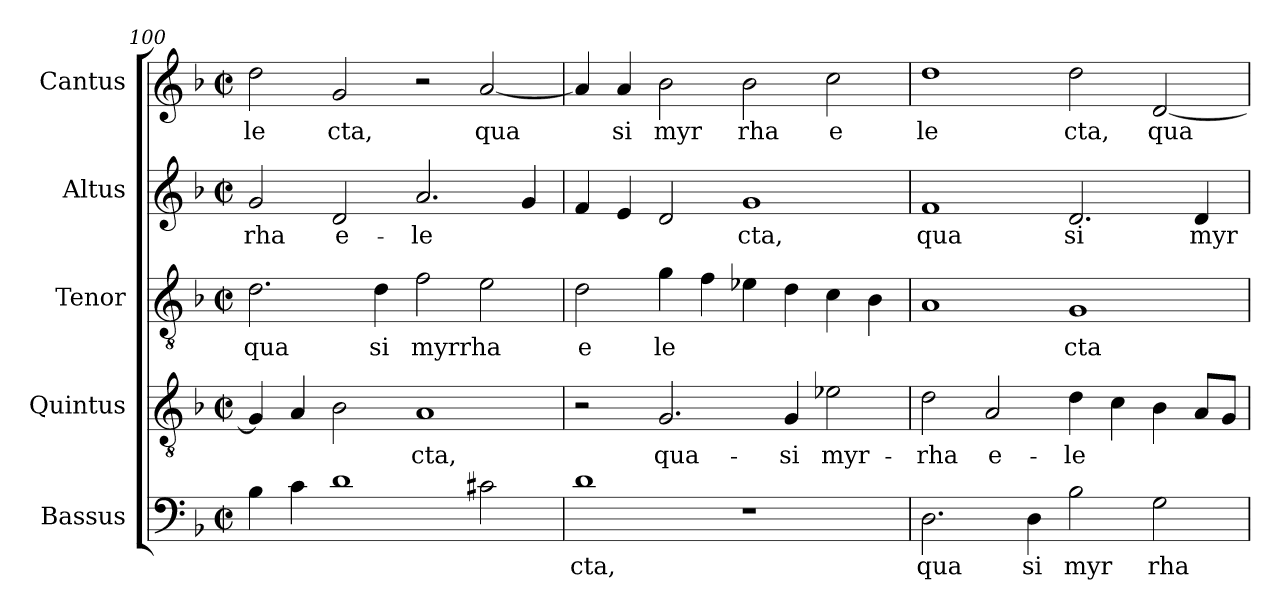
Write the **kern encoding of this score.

**kern	**text	**kern	**text	**kern	**text	**kern	**text	**kern	**text
*part5	*part5	*part4	*part4	*part3	*part3	*part2	*part2	*part1	*part1
*staff5	*staff5	*staff4	*staff4	*staff3	*staff3	*staff2	*staff2	*staff1	*staff1
*I"Bassus	*	*I"Quintus	*	*I"Tenor	*	*I"Altus	*	*I"Cantus	*
*clefF4	*	*clefGv2	*	*clefGv2	*	*clefG2	*	*clefG2	*
*k[b-]	*	*k[b-]	*	*k[b-]	*	*k[b-]	*	*k[b-]	*
*F:	*	*F:	*	*F:	*	*F:	*	*F:	*
*M2/2	*	*M2/2	*	*M2/2	*	*M2/2	*	*M2/2	*
*met(c|)	*	*met(c|)	*	*met(c|)	*	*met(c|)	*	*met(c|)	*
=100	=100	=100	=100	=100	=100	=100	=100	=100	=100
!	!LO:LY:b	!	!LO:LY:b	!	!LO:LY:b	!	!LO:LY:b:cj	!	!LO:LY:b:cj
4B-\	--	4G/]	--	2.d\	qua	2g/	-rha	2dd\	le
!	!LO:LY:b	!	!LO:LY:b	!	!	!	!	!	!
4c\	--	4A/	--	.	.	.	.	.	.
!	!LO:LY:b	!	!LO:LY:b	!	!	!	!LO:LY:b:cj	!	!LO:LY:b:cj
1d	--	2B-\	--	.	.	2d/	e-	2g/	cta,
!	!	!	!	!	!LO:LY:b	!	!	!	!
.	.	.	.	4d\	si	.	.	.	.
!	!	!	!LO:LY:b	!	!LO:LY:b	!	!LO:LY:b:cj	!	!
.	.	1A	-cta,	2f\	myrrha	2.a/	-le-	2r	.
!	!LO:LY:b	!	!	!	!LO:LY:b	!	!	!	!LO:LY:b:cj
2c#X\	--	.	.	2e\	.	.	.	[>2a/	qua
!	!	!	!	!	!	!	!LO:LY:b:cj	!	!
.	.	.	.	.	.	4g/	--	.	.
!!LO:PB:g=z
=101	=101	=101	=101	=101	=101	=101	=101	=101	=101
!	!LO:LY:b	!	!	!	!LO:LY:b	!	!LO:LY:b:cj	!	!LO:LY:b:cj
1d	-cta,	2r	.	2d\	e	4f/	--	4a/]	.
!	!	!	!	!	!	!	!LO:LY:b:cj	!	!LO:LY:b:cj
.	.	.	.	.	.	4e/	--	4a/	si
!	!	!	!LO:LY:b	!	!LO:LY:b	!	!LO:LY:b:cj	!	!LO:LY:b:cj
.	.	2.G/	qua-	4g\	le	2d/	--	2b-\	myr
!	!	!	!	!	!LO:LY:b	!	!	!	!
.	.	.	.	4f\	.	.	.	.	.
!	!	!	!	!	!LO:LY:b	!	!LO:LY:b:cj	!	!LO:LY:b:cj
1r	.	.	.	4e-X\	.	1g	-cta,	2b-\	rha
!	!	!	!LO:LY:b	!	!LO:LY:b	!	!	!	!
.	.	4G/	-si	4d\	.	.	.	.	.
!	!	!	!LO:LY:b	!	!LO:LY:b	!	!	!	!LO:LY:b:cj
.	.	2e-X\	myr-	4c\	.	.	.	2cc\	e
!	!	!	!	!	!LO:LY:b	!	!	!	!
.	.	.	.	4B-\	.	.	.	.	.
=102	=102	=102	=102	=102	=102	=102	=102	=102	=102
!	!LO:LY:b	!	!LO:LY:b	!	!LO:LY:b	!	!LO:LY:b:cj	!	!LO:LY:b:cj
2.D\	qua	2d\	-rha	1A	.	1f	qua	1dd	le
!	!	!	!LO:LY:b	!	!	!	!	!	!
.	.	2A/	e-	.	.	.	.	.	.
!	!LO:LY:b	!	!	!	!	!	!	!	!
4D\	si	.	.	.	.	.	.	.	.
!	!LO:LY:b	!	!LO:LY:b	!	!LO:LY:b	!	!LO:LY:b:cj	!	!LO:LY:b:cj
2B-\	myr	4d\	-le-	1G	cta	2.d/	si	2dd\	cta,
!	!	!	!LO:LY:b	!	!	!	!	!	!
.	.	4c\	--	.	.	.	.	.	.
!	!LO:LY:b	!	!LO:LY:b	!	!	!	!	!	!LO:LY:b:cj
2G\	rha	4B-\	--	.	.	.	.	[<2d/	qua
!	!	!	!LO:LY:b	!	!	!	!LO:LY:b:cj	!	!
.	.	8A/L	--	.	.	4d/	myr	.	.
!	!	!	!LO:LY:b	!	!	!	!	!	!
.	.	8G/J	--	.	.	.	.	.	.
=	=	=	=	=	=	=	=	=	=
*-	*-	*-	*-	*-	*-	*-	*-	*-	*-
